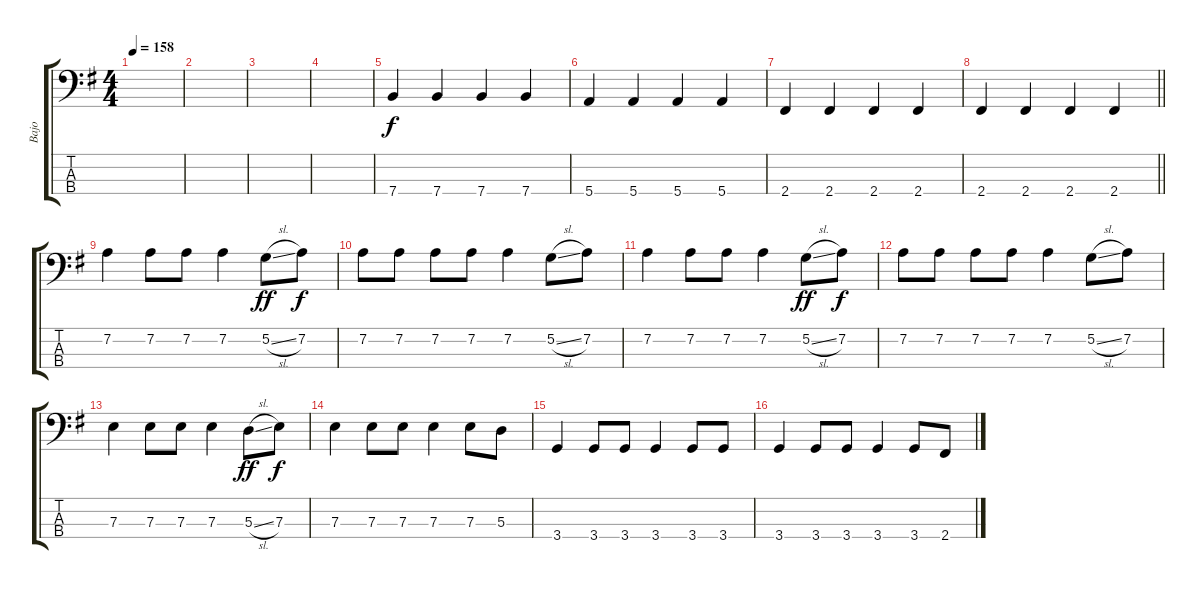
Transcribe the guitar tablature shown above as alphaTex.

\track ("Bajo" "Bajo") {instrument electricbassfinger}
\staff {score tabs}
\tuning (G2 D2 A1 E1) {hide}
\ts (4 4)
\tempo 158
\clef f4
\ks g
|
|
|
|
7.4.4{instrument electricbassfinger} 7.4.4 7.4.4 7.4.4 |
5.4.4 5.4.4 5.4.4 5.4.4 |
2.4.4 2.4.4 2.4.4 2.4.4 |
\barLineRight lightlight
2.4.4 2.4.4 2.4.4 2.4.4 |
7.2.4 7.2.8 7.2.8 7.2.4 5.2{sl}.8{dy ff} 7.2.8{dy f} |
7.2.8 7.2.8 7.2.8 7.2.8 7.2.4 5.2{sl}.8 7.2.8 |
7.2.4 7.2.8 7.2.8 7.2.4 5.2{sl}.8{dy ff} 7.2.8{dy f} |
7.2.8 7.2.8 7.2.8 7.2.8 7.2.4 5.2{sl}.8 7.2.8 |
7.3.4 7.3.8 7.3.8 7.3.4 5.3{sl}.8{dy ff} 7.3.8{dy f} |
7.3.4 7.3.8 7.3.8 7.3.4 7.3.8 5.3.8 |
3.4.4 3.4.8 3.4.8 3.4.4 3.4.8 3.4.8 |
3.4.4 3.4.8 3.4.8 3.4.4 3.4.8 2.4.8
